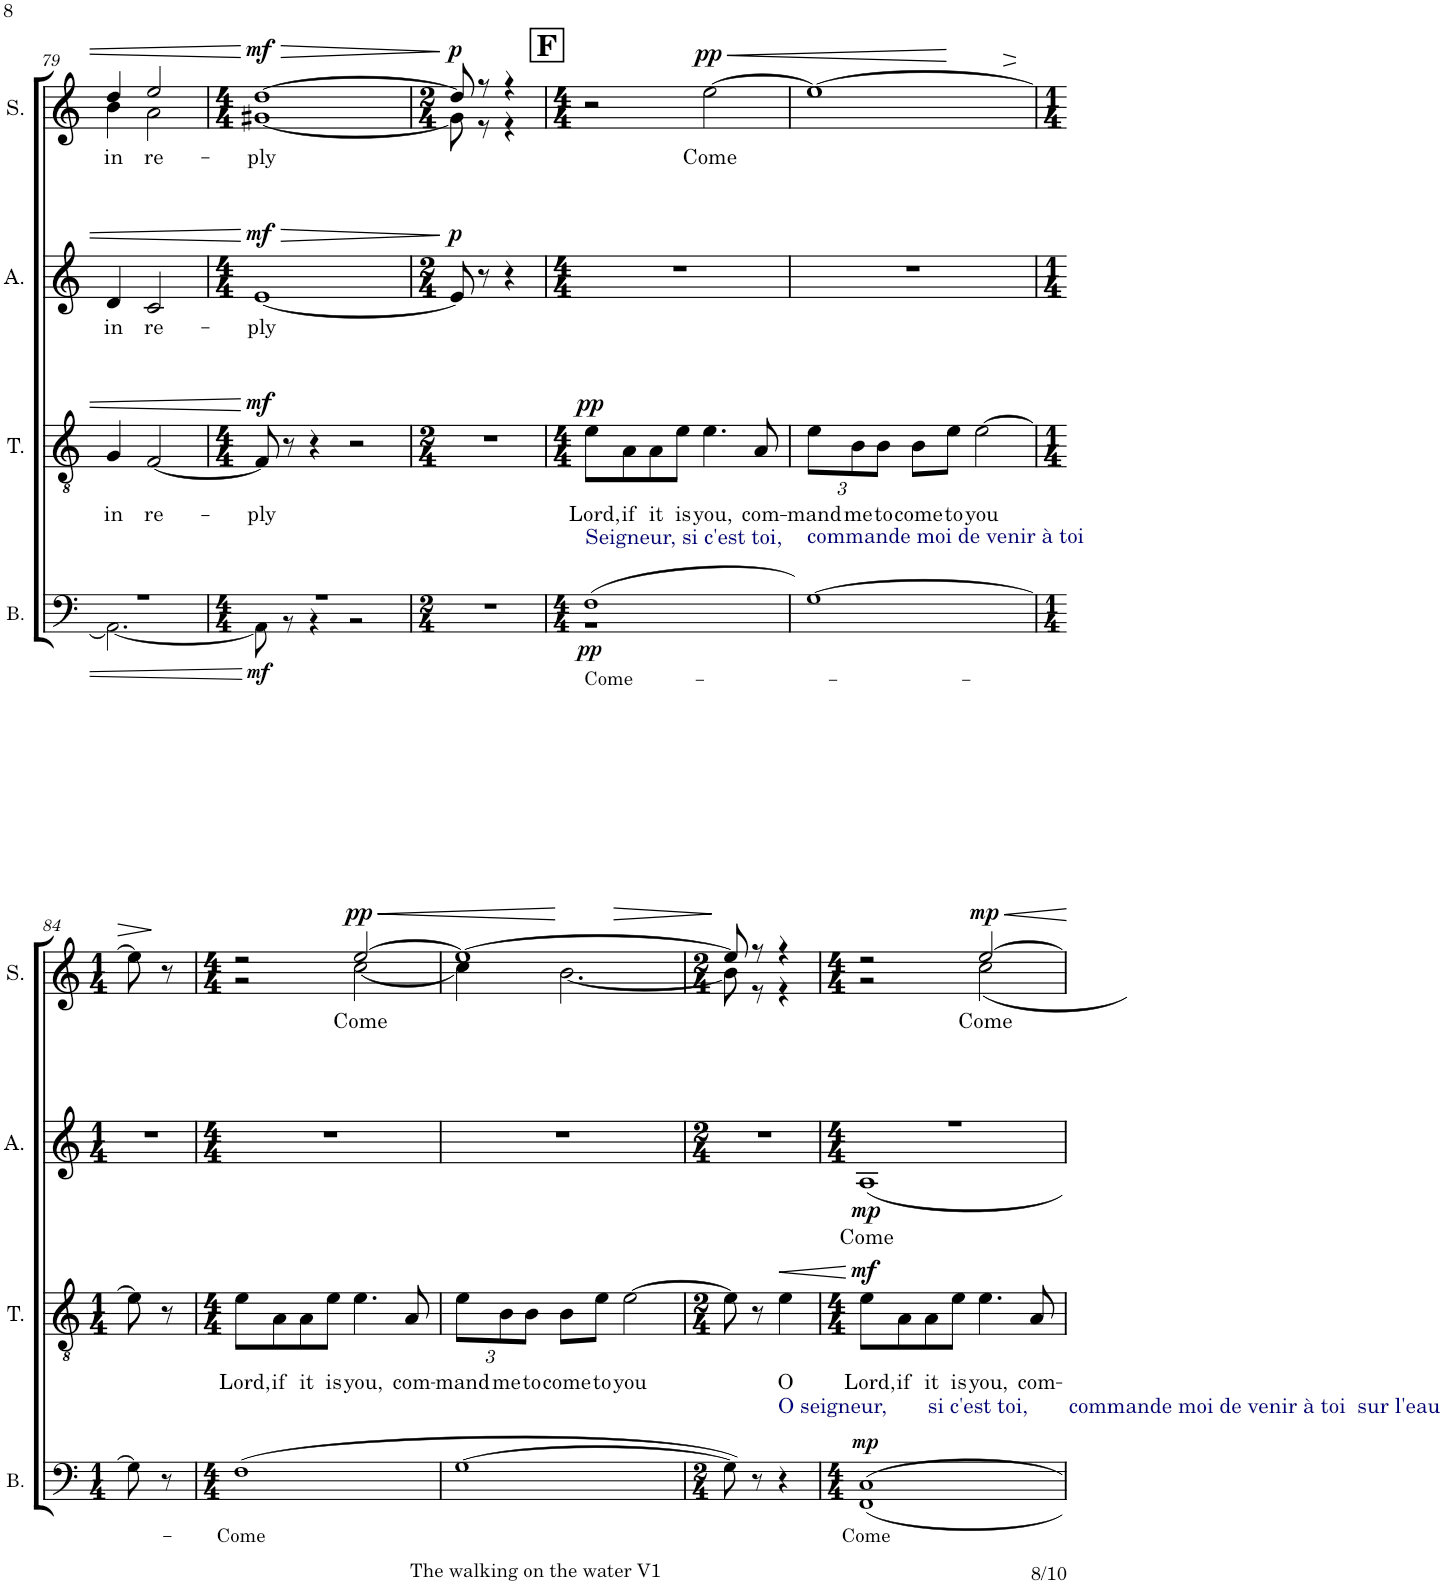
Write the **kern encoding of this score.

**kern	**text	**dynam	**kern	**text	**dynam	**kern	**text	**dynam	**kern	**text	**dynam
*part4	*part4	*part4	*part3	*part3	*part3	*part2	*part2	*part2	*part1	*part1	*part1
*staff4	*staff4	*staff4	*staff3	*staff3	*staff3	*staff2	*staff2	*staff2	*staff1	*staff1	*staff1
*I"Basse	*	*	*I"Ténor	*	*	*I"Alto	*	*	*I"Soprano	*	*
*I'B.	*	*	*I'T.	*	*	*I'A.	*	*	*I'S.	*	*
!!LO:PB:g=z
*clefF4	*	*	*clefGv2	*	*	*clefG2	*	*	*clefG2	*	*
*k[]	*	*	*k[]	*	*	*k[]	*	*	*k[]	*	*
*M3/4	*	*	*M3/4	*	*	*M3/4	*	*	*M3/4	*	*
=79	=79	=79	=79	=79	=79	=79	=79	=79	=79	=79	=79
*^	*	*	*	*	*	*	*	*	*	*	*
!	!	!	!	!	!LO:LY:b	!	!	!LO:LY:b	!	!	!LO:LY:b	!
*	*	*	*	*	*	*	*	*	*	*^	*	*
2.r	2.AA\_	.	.	4G/	in	.	4d/	in	.	4dd/	4b\	in	.
!	!	!	!	!	!LO:LY:b	!	!	!LO:LY:b	!	!	!	!LO:LY:b	!
.	.	.	.	[2F/	re-	.	2c/	re-	.	2ee/	2a\	re-	.
=80	=80	=80	=80	=80	=80	=80	=80	=80	=80	=80	=80	=80	=80
*M4/4	*	*	*	*M4/4	*	*	*M4/4	*	*	*M4/4	*	*	*
!	!	!	!LO:DY:b	!	!LO:LY:b	!LO:DY:a	!	!LO:LY:b	!LO:DY:a	!	!	!LO:LY:b	!LO:HP:b
!	!	!	!	!	!	!	!	!	!	!	!	!	!LO:DY:n=1:a
1r	8AA\]	.	mf	8F/]	-ply	mf	[1e	-ply	mf	[1dd	[1g#X	-ply	> mf
.	8r	.	.	8r	.	.	.	.	.	.	.	.	.
.	4r	.	.	4r	.	.	.	.	.	.	.	.	.
.	2r	.	.	2r	.	.	.	.	.	.	.	.	.
*v	*v	*	*	*	*	*	*	*	*	*	*	*	*
=81	=81	=81	=81	=81	=81	=81	=81	=81	=81	=81	=81	=81
*M2/4	*	*	*M2/4	*	*	*M2/4	*	*	*M2/4	*	*	*
*^	*	*	*	*	*	*	*	*	*	*	*	*
!	!	!	!	!	!	!	!	!	!LO:DY:a	!	!	!	!LO:DY:a
*v	*v	*	*	*	*	*	*	*	*	*	*	*	*
2r	.	.	2r	.	.	8e/]	.	p	8dd/]	8g#\]	.	p
.	.	.	.	.	.	8r	.	.	8r	8r	.	.
.	.	.	.	.	.	4r	.	.	4r	4r	.	.
*	*	*	*	*	*	*	*	*	*v	*v	*	*
!!LO:REH:place=s1:a:B:cj:fs=14:t=F
=82	=82	=82	=82	=82	=82	=82	=82	=82	=82	=82	=82
*M4/4	*	*	*M4/4	*	*	*M4/4	*	*	*M4/4	*	*
*	*	*	*	*	*	*	*	*	*^	*	*
!	!	!	!LO:TX:b:color=#00007F:t=Seigneur, si c'est toi,	!	!	!	!	!	!	!	!	!
!	!LO:LY:b	!LO:DY:b	!	!LO:LY:b	!LO:DY:a	!	!	!	!	!	!	!
*^	*	*	*	*	*	*	*	*	*v	*v	*	*
(1F	1r	Come-	pp	8e\L	Lord,	pp	1r	.	.	2r	.	.
!	!	!	!	!	!LO:LY:b	!	!	!	!	!	!	!
.	.	.	.	8A\	if	.	.	.	.	.	.	.
!	!	!	!	!	!LO:LY:b	!	!	!	!	!	!	!
.	.	.	.	8A\	it	.	.	.	.	.	.	.
!	!	!	!	!	!LO:LY:b	!	!	!	!	!	!	!
.	.	.	.	8e\J	is	.	.	.	.	.	.	.
!	!	!	!	!	!LO:LY:b	!	!	!	!	!	!LO:LY:b	!LO:HP:b
!	!	!	!	!	!	!	!	!	!	!	!	!LO:DY:n=1:a
.	.	.	.	4.e\	you,	.	.	.	.	[2ee\	Come	< pp
!	!	!	!	!	!LO:LY:b	!	!	!	!	!	!	!
.	.	.	.	8A/	com-	.	.	.	.	.	.	.
*v	*v	*	*	*	*	*	*	*	*	*	*	*
=83	=83	=83	=83	=83	=83	=83	=83	=83	=83	=83	=83
*	*	*	*Xbrackettup	*	*	*	*	*	*	*	*
!	!	!	!LO:TX:b:color=#00007F:t=commande moi de venir à toi	!	!	!	!	!	!	!	!
!	!	!	!	!LO:LY:b	!	!	!	!	!	!	!LO:HP:b
[1G)	.	.	12e\L	-mand	.	1r	.	.	1ee_	.	>
!	!	!	!	!LO:LY:b	!	!	!	!	!	!	!
.	.	.	12B\	me	.	.	.	.	.	.	.
!	!	!	!	!LO:LY:b	!	!	!	!	!	!	!
.	.	.	12B\J	to	.	.	.	.	.	.	.
!	!	!	!	!LO:LY:b	!	!	!	!	!	!	!
.	.	.	8B\L	come	.	.	.	.	.	.	.
!	!	!	!	!LO:LY:b	!	!	!	!	!	!	!
.	.	.	8e\J	to	.	.	.	.	.	.	.
!	!	!	!	!LO:LY:b	!	!	!	!	!	!	!
.	.	.	[2e\	you	.	.	.	.	.	.	.
.	.	.	.	.	.	.	.	.	.	.	]
!!LO:LB:g=z
=84	=84	=84	=84	=84	=84	=84	=84	=84	=84	=84	=84
*M1/4	*	*	*M1/4	*	*	*M1/4	*	*	*M1/4	*	*
8G\]	.	.	8e\]	.	.	4r	.	.	8ee\]	.	.
8r	.	.	8r	.	.	.	.	.	8r	.	]
=85	=85	=85	=85	=85	=85	=85	=85	=85	=85	=85	=85
*M4/4	*	*	*M4/4	*	*	*M4/4	*	*	*M4/4	*	*
!	!LO:LY:b	!	!	!LO:LY:b	!	!	!	!	!	!	!
*	*	*	*	*	*	*	*	*	*^	*	*
(1F	-Come	.	8e\L	Lord,	.	1r	.	.	2r	2r	.	.
!	!	!	!	!LO:LY:b	!	!	!	!	!	!	!	!
.	.	.	8A\	if	.	.	.	.	.	.	.	.
!	!	!	!	!LO:LY:b	!	!	!	!	!	!	!	!
.	.	.	8A\	it	.	.	.	.	.	.	.	.
!	!	!	!	!LO:LY:b	!	!	!	!	!	!	!	!
.	.	.	8e\J	is	.	.	.	.	.	.	.	.
!	!	!	!	!LO:LY:b	!	!	!	!	!	!	!LO:LY:b	!LO:HP:b
!	!	!	!	!	!	!	!	!	!	!	!	!LO:DY:n=1:a
.	.	.	4.e\	you,	.	.	.	.	[2ee/	[2cc\	Come	< pp
!	!	!	!	!LO:LY:b	!	!	!	!	!	!	!	!
.	.	.	8A/	com-	.	.	.	.	.	.	.	.
=86	=86	=86	=86	=86	=86	=86	=86	=86	=86	=86	=86	=86
!	!	!	!	!LO:LY:b	!	!	!	!	!	!	!	!
[1G)	.	.	12e\L	-mand	.	1r	.	.	1ee_	4cc\]	.	.
!	!	!	!	!LO:LY:b	!	!	!	!	!	!	!	!
.	.	.	12B\	me	.	.	.	.	.	.	.	.
!	!	!	!	!LO:LY:b	!	!	!	!	!	!	!	!
.	.	.	12B\J	to	.	.	.	.	.	.	.	.
!	!	!	!	!LO:LY:b	!	!	!	!	!	!	!	!
.	.	.	8B\L	come	.	.	.	.	.	[2.b\	.	[
!	!	!	!	!LO:LY:b	!	!	!	!	!	!	!	!
.	.	.	8e\J	to	.	.	.	.	.	.	.	.
!	!	!	!	!LO:LY:b	!	!	!	!	!	!	!	!
.	.	.	[2e\	you	.	.	.	.	.	.	.	.
=87	=87	=87	=87	=87	=87	=87	=87	=87	=87	=87	=87	=87
*M2/4	*	*	*M2/4	*	*	*M2/4	*	*	*M2/4	*	*	*
8G\]	.	.	8e\]	.	.	2r	.	.	8ee/]	8b\]	.	.
8r	.	.	8r	.	.	.	.	.	8r	8r	.	[
!	!	!	!LO:TX:b:color=#00007F:t=O seigneur,       si c'est toi,       commande moi de venir à toi  sur l'eau	!	!	!	!	!	!	!	!	!
!	!	!	!	!LO:LY:b	!	!	!	!	!	!	!	!
4r	.	.	4e\	O	.	.	.	.	4r	4r	.	.
=88	=88	=88	=88	=88	=88	=88	=88	=88	=88	=88	=88	=88
*M4/4	*	*	*M4/4	*	*	*M4/4	*	*	*M4/4	*	*	*
!	!LO:LY:b	!LO:DY:a	!	!LO:LY:b	!LO:DY:a	!	!LO:LY:b	!LO:DY:b	!	!	!	!
*^	*	*	*	*	*	*^	*	*	*	*	*	*
1C	1FF	Come	mp	8e\L	Lord,	mf	1r	1A	Come	mp	2r	2r	.	.
!	!	!	!	!	!LO:LY:b	!	!	!	!	!	!	!	!	!
.	.	.	.	8A\	if	.	.	.	.	.	.	.	.	.
!	!	!	!	!	!LO:LY:b	!	!	!	!	!	!	!	!	!
.	.	.	.	8A\	it	.	.	.	.	.	.	.	.	.
!	!	!	!	!	!LO:LY:b	!	!	!	!	!	!	!	!	!
.	.	.	.	8e\J	is	.	.	.	.	.	.	.	.	.
!	!	!	!	!	!LO:LY:b	!	!	!	!	!	!	!	!LO:LY:b	!LO:DY:a
.	.	.	.	4.e\	you,	.	.	.	.	.	[2ee/	2cc\	Come	mp
!	!	!	!	!	!LO:LY:b	!	!	!	!	!	!	!	!	!
.	.	.	.	8A/	com-	.	.	.	.	.	.	.	.	.
*	*	*	*	*	*	*	*v	*v	*	*	*	*	*	*
*v	*v	*	*	*	*	*	*	*	*	*v	*v	*	*
=	=	=	=	=	=	=	=	=	=	=	=
*-	*-	*-	*-	*-	*-	*-	*-	*-	*-	*-	*-
